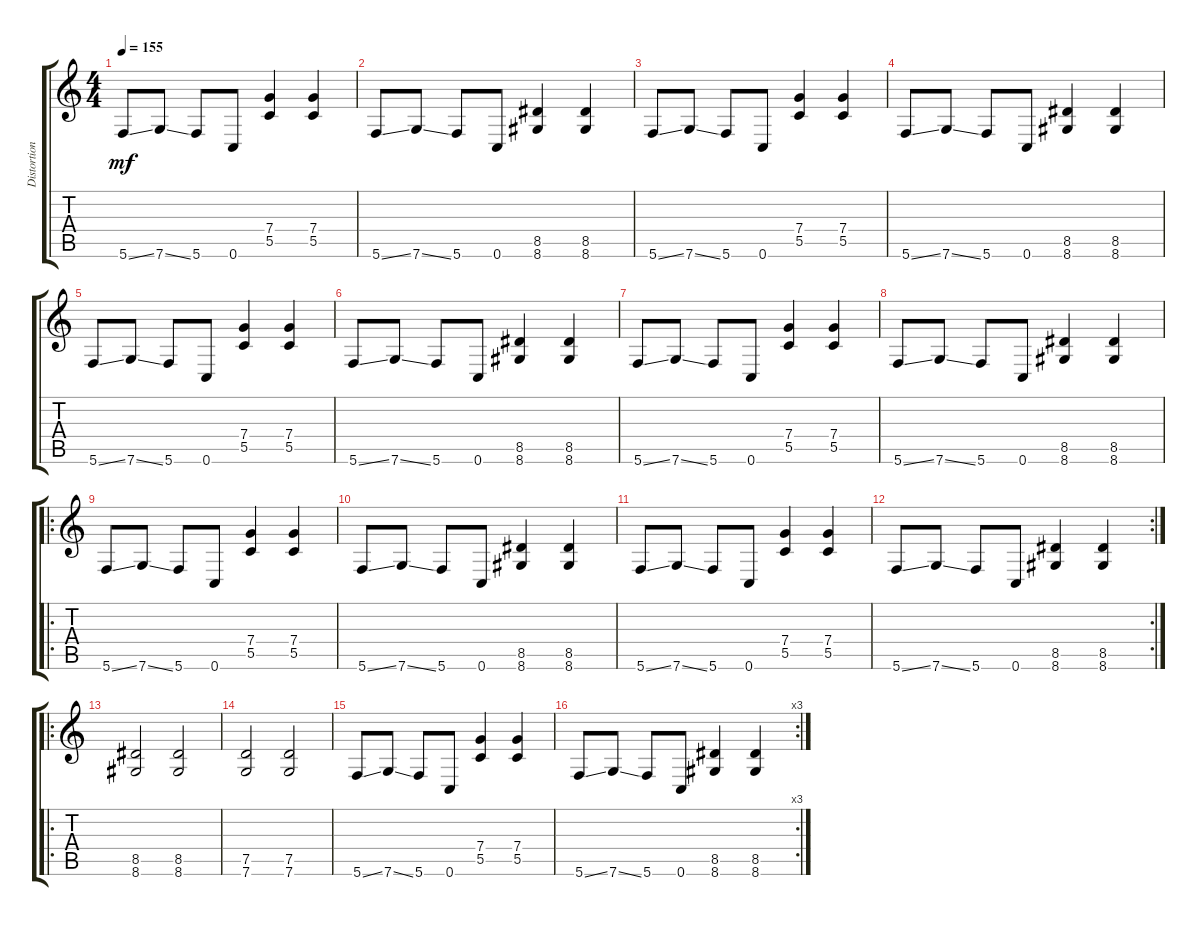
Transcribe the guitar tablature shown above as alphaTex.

\track ("Distortion Guitar" "Distortion") {instrument distortionguitar}
\staff {score tabs}
\tuning (D4 A3 F3 C3 G2 C2) {hide}
\ts (4 4)
\tempo 155
\clef g2
\ks c
5.6{ss}.8{dy mf instrument distortionguitar} 7.6{ss}.8 5.6.8 0.6.8 (7.4 5.5).4 (7.4 5.5).4 |
5.6{ss}.8 7.6{ss}.8 5.6.8 0.6.8 (8.5 8.6).4 (8.5 8.6).4 |
5.6{ss}.8 7.6{ss}.8 5.6.8 0.6.8 (7.4 5.5).4 (7.4 5.5).4 |
5.6{ss}.8 7.6{ss}.8 5.6.8 0.6.8 (8.5 8.6).4 (8.5 8.6).4 |
5.6{ss}.8 7.6{ss}.8 5.6.8 0.6.8 (7.4 5.5).4 (7.4 5.5).4 |
5.6{ss}.8 7.6{ss}.8 5.6.8 0.6.8 (8.5 8.6).4 (8.5 8.6).4 |
5.6{ss}.8 7.6{ss}.8 5.6.8 0.6.8 (7.4 5.5).4 (7.4 5.5).4 |
5.6{ss}.8 7.6{ss}.8 5.6.8 0.6.8 (8.5 8.6).4 (8.5 8.6).4 |
\ro
5.6{ss}.8 7.6{ss}.8 5.6.8 0.6.8 (7.4 5.5).4 (7.4 5.5).4 |
5.6{ss}.8 7.6{ss}.8 5.6.8 0.6.8 (8.5 8.6).4 (8.5 8.6).4 |
5.6{ss}.8 7.6{ss}.8 5.6.8 0.6.8 (7.4 5.5).4 (7.4 5.5).4 |
\rc 2
5.6{ss}.8 7.6{ss}.8 5.6.8 0.6.8 (8.5 8.6).4 (8.5 8.6).4 |
\ro
(8.5 8.6).2 (8.5 8.6).2 |
(7.5 7.6).2 (7.5 7.6).2 |
5.6{ss}.8 7.6{ss}.8 5.6.8 0.6.8 (7.4 5.5).4 (7.4 5.5).4 |
\rc 3
5.6{ss}.8 7.6{ss}.8 5.6.8 0.6.8 (8.5 8.6).4 (8.5 8.6).4
